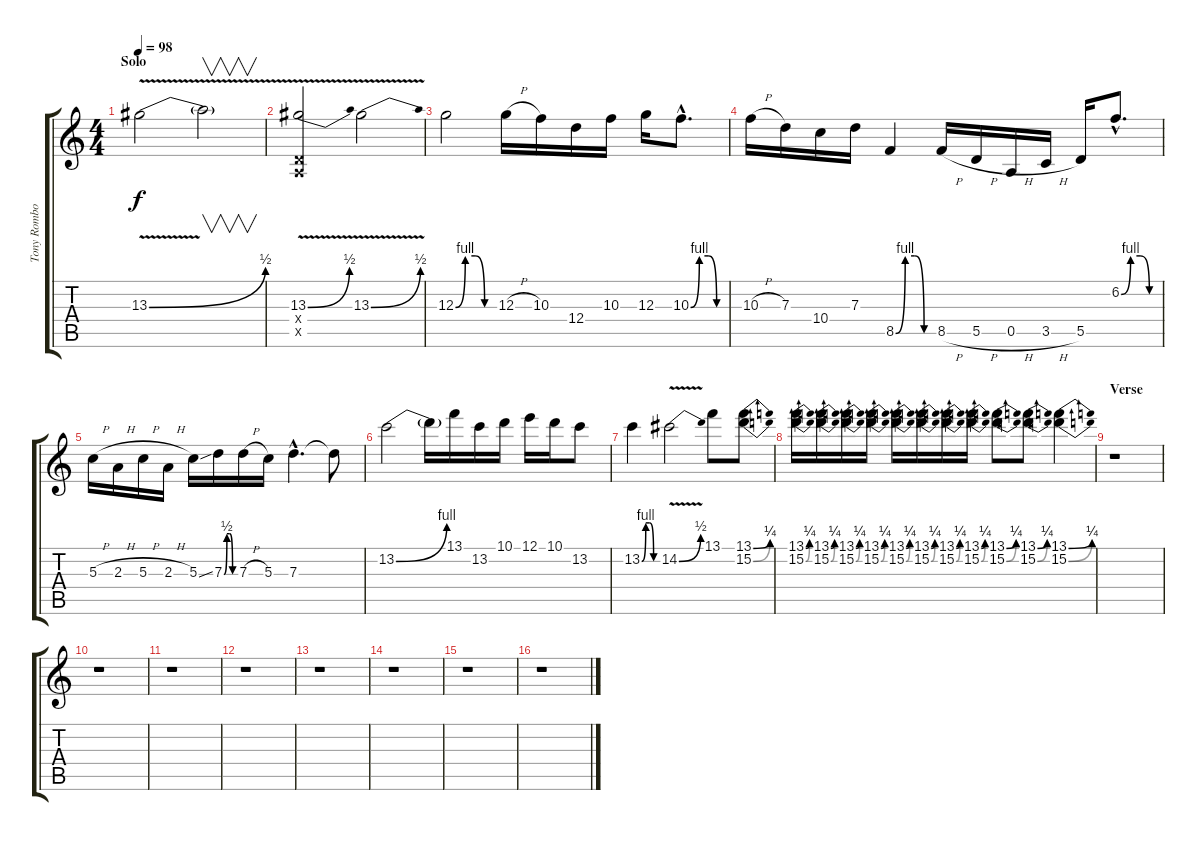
\track ("Tony Rombola - Fills Guitar" "Tony Rombo") {instrument distortionguitar}
\staff {score tabs}
\tuning (E4 B3 G3 D3 A2 D2) {hide}
\ts (4 4)
\section ("" "Solo")
\tempo 98
\clef g2
\ks c
13.3{be (bend 0 0 60 2) v}.2{dy f} 13.3{t}.2{v} |
(13.3{be (bend 0 0 60 2) v} 0.4{x} 0.5{x}).2 13.3{be (bend 0 0 60 2) v}.2 |
12.3{be (custom 0 0 15 4 30 4 45 0 60 0)}.2 12.3{h}.16 10.3.16 12.4.16 10.3.16 12.3.16 10.3{be (custom 0 0 15 4 30 4 45 0 60 0) hac}.8{d} |
10.3{h}.16 7.3.16 10.4.16 7.3.16 8.5{be (custom 0 0 15 4 30 4 45 0 60 0)}.4 8.5{h}.16 5.5{h}.16 0.5{h}.16 3.5{h}.16 5.5.16 6.2{be (custom 0 0 15 4 30 4 45 0 60 0) hac}.8{d} |
5.3{h}.16 2.3{h}.16 5.3{h}.16 2.3{h}.16 5.3{ss}.16 7.3{be (custom 0 0 15 2 30 2 45 0 60 0)}.16 7.3{h}.16 5.3.16 7.3{hac}.4{d} 7.3{t}.8 |
13.2{be (bend 0 0 60 4)}.2 13.2{t}.16 13.1.16 13.2.16 10.1.16 12.1.16 10.1.16 13.2.8 |
13.2{be (custom 0 0 15 4 30 4 45 0 60 0)}.4 14.2{be (bend 0 0 60 2) v}.2 13.1.8 (13.1{be (bend 0 0 60 1)} 15.2{be (bend 0 0 60 1)}).8 |
(13.1{be (bend 0 0 60 1)} 15.2{be (bend 0 0 60 1)}).16 (13.1{be (bend 0 0 60 1)} 15.2{be (bend 0 0 60 1)}).16 (13.1{be (bend 0 0 60 1)} 15.2{be (bend 0 0 60 1)}).16 (13.1{be (bend 0 0 60 1)} 15.2{be (bend 0 0 60 1)}).16 (13.1{be (bend 0 0 60 1)} 15.2{be (bend 0 0 60 1)}).16 (13.1{be (bend 0 0 60 1)} 15.2{be (bend 0 0 60 1)}).16 (13.1{be (bend 0 0 60 1)} 15.2{be (bend 0 0 60 1)}).16 (13.1{be (bend 0 0 60 1)} 15.2{be (bend 0 0 60 1)}).16 (13.1{be (bend 0 0 60 1)} 15.2{be (bend 0 0 60 1)}).8 (13.1{be (bend 0 0 60 1)} 15.2{be (bend 0 0 60 1)}).8 (13.1{be (bend 0 0 60 1)} 15.2{be (bend 0 0 60 1)}).4 |
\section ("" "Verse")
r.1{volume 13} |
r.1 |
r.1 |
r.1 |
r.1 |
r.1 |
r.1 |
r.1
